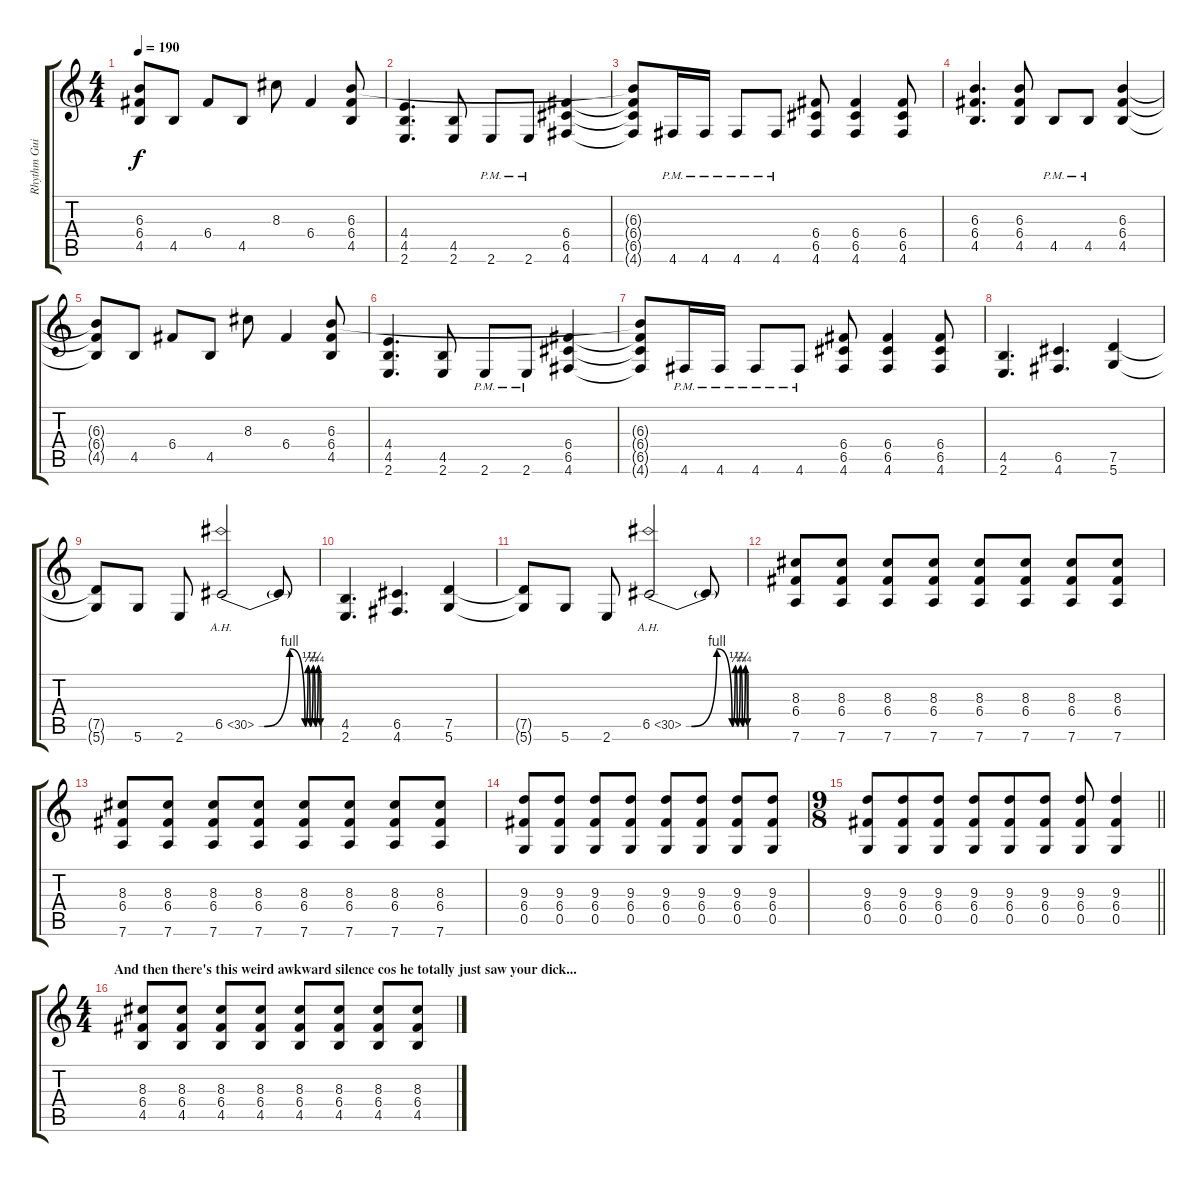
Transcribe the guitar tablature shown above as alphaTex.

\track ("Rhythm Guitar" "Rhythm Gui") {instrument distortionguitar}
\staff {score tabs}
\tuning (D4 A3 F3 C3 G2 D2) {hide}
\ts (4 4)
\tempo 190
\clef g2
\ks c
(6.3{t} 6.4{t} 4.5{t}).8{dy f} 4.5.8 6.4.8 4.5.8 8.3.8 6.4.4 (6.3 6.4 4.5).8 |
(4.4 4.5 2.6).4{d} (4.5 2.6).8 2.6{pm}.8 2.6{pm}.8 (6.4 6.5 4.6).4 |
(6.3{t} 6.4{t} 6.5{t} 4.6{t}).8 4.6{pm}.16 4.6{pm}.16 4.6{pm}.8 4.6{pm}.8 (6.4 6.5 4.6).8 (6.4 6.5 4.6).4 (6.4 6.5 4.6).8 |
(6.3 6.4 4.5).4{d} (6.3 6.4 4.5).8 4.5{pm}.8 4.5{pm}.8 (6.3 6.4 4.5).4 |
(6.3{t} 6.4{t} 4.5{t}).8 4.5.8 6.4.8 4.5.8 8.3.8 6.4.4 (6.3 6.4 4.5).8 |
(4.4 4.5 2.6).4{d} (4.5 2.6).8 2.6{pm}.8 2.6{pm}.8 (6.4 6.5 4.6).4 |
(6.3{t} 6.4{t} 6.5{t} 4.6{t}).8 4.6{pm}.16 4.6{pm}.16 4.6{pm}.8 4.6{pm}.8 (6.4 6.5 4.6).8 (6.4 6.5 4.6).4 (6.4 6.5 4.6).8 |
(4.5 2.6).4{d} (6.5 4.6).4{d} (7.5 5.6).4 |
(7.5{t} 5.6{t}).8 5.6.8 2.6.8 6.5{be (custom 0 0 5 0 30 4 45 0 48 1 50 0 53 1 55 0 58 1 60 0) ah 24}.2 6.5{t}.8 |
(4.5 2.6).4{d} (6.5 4.6).4{d} (7.5 5.6).4 |
(7.5{t} 5.6{t}).8 5.6.8 2.6.8 6.5{be (custom 0 0 5 0 30 4 45 0 48 1 50 0 53 1 55 0 58 1 60 0) ah 24}.2 6.5{t}.8 |
(8.3 6.4 7.6).8 (8.3 6.4 7.6).8 (8.3 6.4 7.6).8 (8.3 6.4 7.6).8 (8.3 6.4 7.6).8 (8.3 6.4 7.6).8 (8.3 6.4 7.6).8 (8.3 6.4 7.6).8 |
(8.3 6.4 7.6).8 (8.3 6.4 7.6).8 (8.3 6.4 7.6).8 (8.3 6.4 7.6).8 (8.3 6.4 7.6).8 (8.3 6.4 7.6).8 (8.3 6.4 7.6).8 (8.3 6.4 7.6).8 |
(9.3 6.4 0.5).8 (9.3 6.4 0.5).8 (9.3 6.4 0.5).8 (9.3 6.4 0.5).8 (9.3 6.4 0.5).8 (9.3 6.4 0.5).8 (9.3 6.4 0.5).8 (9.3 6.4 0.5).8 |
\ts (9 8)
\barLineRight lightlight
(9.3 6.4 0.5).8 (9.3 6.4 0.5).8 (9.3 6.4 0.5).8 (9.3 6.4 0.5).8 (9.3 6.4 0.5).8 (9.3 6.4 0.5).8 (9.3 6.4 0.5).8 (9.3 6.4 0.5).4 |
\ts (4 4)
\section ("" "And then there's this weird awkward silence cos he totally just saw your dick...")
(8.3 6.4 4.5).8{volume 6 instrument overdrivenguitar} (8.3 6.4 4.5).8 (8.3 6.4 4.5).8 (8.3 6.4 4.5).8 (8.3 6.4 4.5).8 (8.3 6.4 4.5).8 (8.3 6.4 4.5).8 (8.3 6.4 4.5).8
